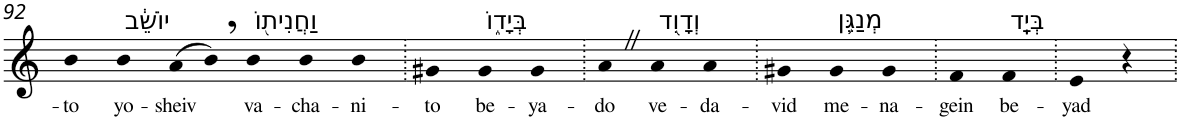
**kern	**text
*part1	*part1
*staff1	*staff1
*I"Piano	*
*I'Pno	*
!!LO:PB:g=z
*clefG2	*
*k[]	*
=92	=92
!	!LO:LY:b
4b	-to
!LO:TX:a:t=יוֹשֵׁ֔ב	!
!	!LO:LY:b
4b	yo-
!	!LO:LY:b
(>8a	-sheiv
8b,)	.
!LO:TX:a:t=וַחֲנִית֖וֹ	!
!	!LO:LY:b
4b	va-
!	!LO:LY:b
4b	-cha-
!	!LO:LY:b
4b	-ni-
=93.	=93.
!	!LO:LY:b
4g#X	-to
!LO:TX:a:t=בְּיָד֑וֹ	!
!	!LO:LY:b
4g#	be-
!	!LO:LY:b
4g#	-ya-
=94.	=94.
!	!LO:LY:b
4aZ	-do
!LO:TX:a:t=וְדָוִ֖ד	!
!	!LO:LY:b
4a	ve-
!	!LO:LY:b
4a	-da-
=95.	=95.
!	!LO:LY:b
4g#X	-vid
!LO:TX:a:t=מְנַגֵּ֥ן	!
!	!LO:LY:b
4g#	me-
!	!LO:LY:b
4g#	-na-
=96.	=96.
!	!LO:LY:b
4f	-gein
!LO:TX:a:t=בְּיָֽד	!
!	!LO:LY:b
4f	be-
=97.	=97.
!	!LO:LY:b
4e	-yad
4r	.
=.	=.
*-	*-
